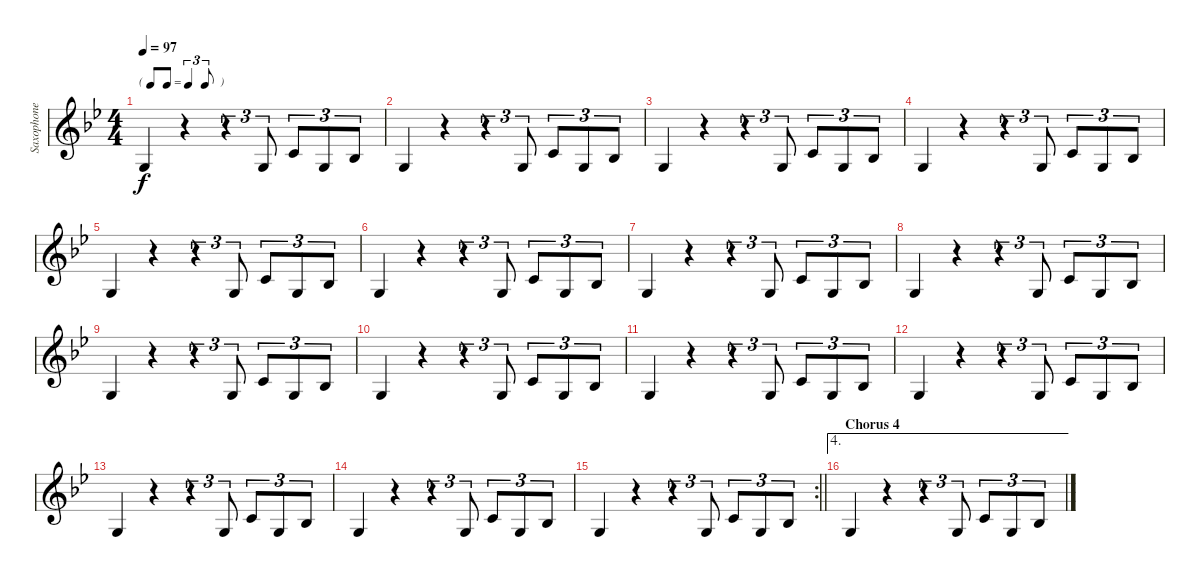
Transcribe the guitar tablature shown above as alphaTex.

\track ("Saxophone" "Saxophone") {instrument tenorsax}
\staff {score}
\tuning (E4 B3 G3 D3 A2 E2) {hide}
\ts (4 4)
\tf triplet8th
\tempo 97
\clef g2
\ks bb
0.3.4{dy f} r.4 r.4{tu (3 2)} 0.3.8{tu (3 2)} 1.2.8{tu (3 2)} 0.3.8{tu (3 2)} 3.3.8{tu (3 2)} |
0.3.4 r.4 r.4{tu (3 2)} 0.3.8{tu (3 2)} 1.2.8{tu (3 2)} 0.3.8{tu (3 2)} 3.3.8{tu (3 2)} |
0.3.4 r.4 r.4{tu (3 2)} 0.3.8{tu (3 2)} 1.2.8{tu (3 2)} 0.3.8{tu (3 2)} 3.3.8{tu (3 2)} |
0.3.4 r.4 r.4{tu (3 2)} 0.3.8{tu (3 2)} 1.2.8{tu (3 2)} 0.3.8{tu (3 2)} 3.3.8{tu (3 2)} |
0.3.4 r.4 r.4{tu (3 2)} 0.3.8{tu (3 2)} 1.2.8{tu (3 2)} 0.3.8{tu (3 2)} 3.3.8{tu (3 2)} |
0.3.4 r.4 r.4{tu (3 2)} 0.3.8{tu (3 2)} 1.2.8{tu (3 2)} 0.3.8{tu (3 2)} 3.3.8{tu (3 2)} |
0.3.4 r.4 r.4{tu (3 2)} 0.3.8{tu (3 2)} 1.2.8{tu (3 2)} 0.3.8{tu (3 2)} 3.3.8{tu (3 2)} |
0.3.4 r.4 r.4{tu (3 2)} 0.3.8{tu (3 2)} 1.2.8{tu (3 2)} 0.3.8{tu (3 2)} 3.3.8{tu (3 2)} |
0.3.4 r.4 r.4{tu (3 2)} 0.3.8{tu (3 2)} 1.2.8{tu (3 2)} 0.3.8{tu (3 2)} 3.3.8{tu (3 2)} |
0.3.4 r.4 r.4{tu (3 2)} 0.3.8{tu (3 2)} 1.2.8{tu (3 2)} 0.3.8{tu (3 2)} 3.3.8{tu (3 2)} |
0.3.4 r.4 r.4{tu (3 2)} 0.3.8{tu (3 2)} 1.2.8{tu (3 2)} 0.3.8{tu (3 2)} 3.3.8{tu (3 2)} |
0.3.4 r.4 r.4{tu (3 2)} 0.3.8{tu (3 2)} 1.2.8{tu (3 2)} 0.3.8{tu (3 2)} 3.3.8{tu (3 2)} |
0.3.4 r.4 r.4{tu (3 2)} 0.3.8{tu (3 2)} 1.2.8{tu (3 2)} 0.3.8{tu (3 2)} 3.3.8{tu (3 2)} |
0.3.4 r.4 r.4{tu (3 2)} 0.3.8{tu (3 2)} 1.2.8{tu (3 2)} 0.3.8{tu (3 2)} 3.3.8{tu (3 2)} |
\rc 2
\barLineRight lightlight
0.3.4 r.4 r.4{tu (3 2)} 0.3.8{tu (3 2)} 1.2.8{tu (3 2)} 0.3.8{tu (3 2)} 3.3.8{tu (3 2)} |
\ae 4
\section ("" "Chorus 4")
0.3.4 r.4 r.4{tu (3 2)} 0.3.8{tu (3 2)} 1.2.8{tu (3 2)} 0.3.8{tu (3 2)} 3.3.8{tu (3 2)}
